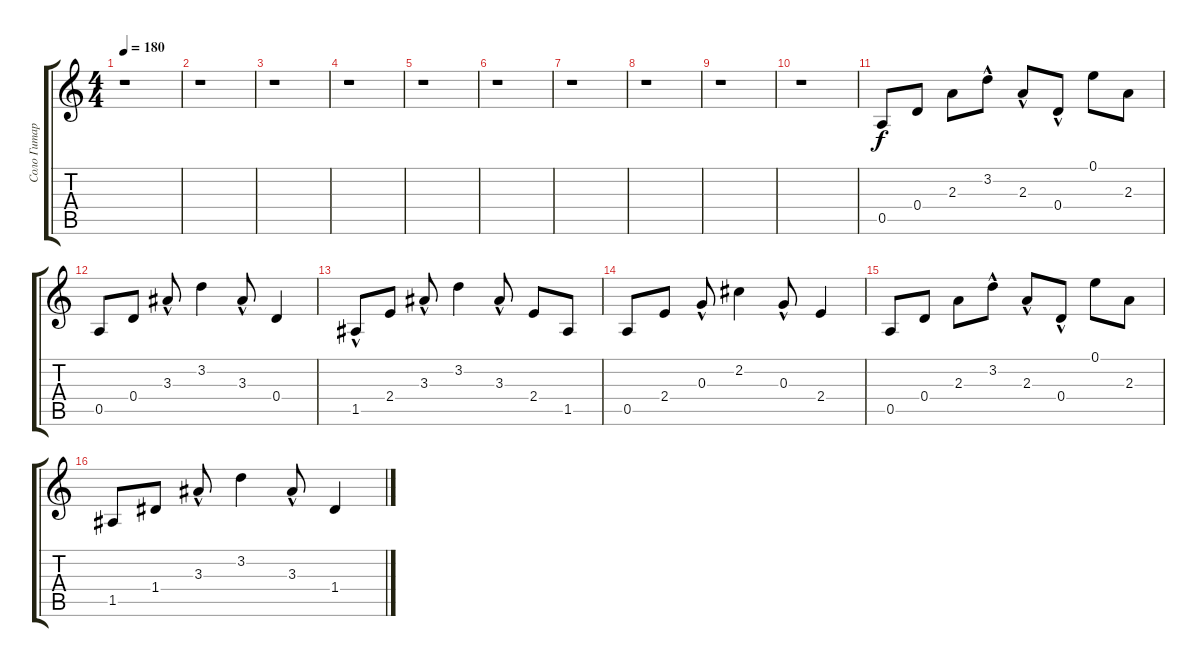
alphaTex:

\track ("Соло Гитара Clean" "Соло Гитар") {instrument acousticguitarsteel}
\staff {score tabs}
\tuning (E4 B3 G3 D3 A2 E2) {hide}
\ts (4 4)
\tempo 180
\clef g2
\ks c
r.1{dy f} |
r.1 |
r.1 |
r.1 |
r.1 |
r.1 |
r.1 |
r.1 |
r.1 |
r.1 |
0.5.8 0.4.8 2.3.8 3.2{hac}.8 2.3{hac}.8 0.4{hac}.8 0.1.8 2.3.8 |
0.5.8 0.4.8 3.3{hac}.8 3.2.4 3.3{hac}.8 0.4.4 |
1.5{hac}.8 2.4.8 3.3{hac}.8 3.2.4 3.3{hac}.8 2.4.8 1.5.8 |
0.5.8 2.4.8 0.3{hac}.8 2.2.4 0.3{hac}.8 2.4.4 |
0.5.8 0.4.8 2.3.8 3.2{hac}.8 2.3{hac}.8 0.4{hac}.8 0.1.8 2.3.8 |
1.5.8 1.4.8 3.3{hac}.8 3.2.4 3.3{hac}.8 1.4.4
